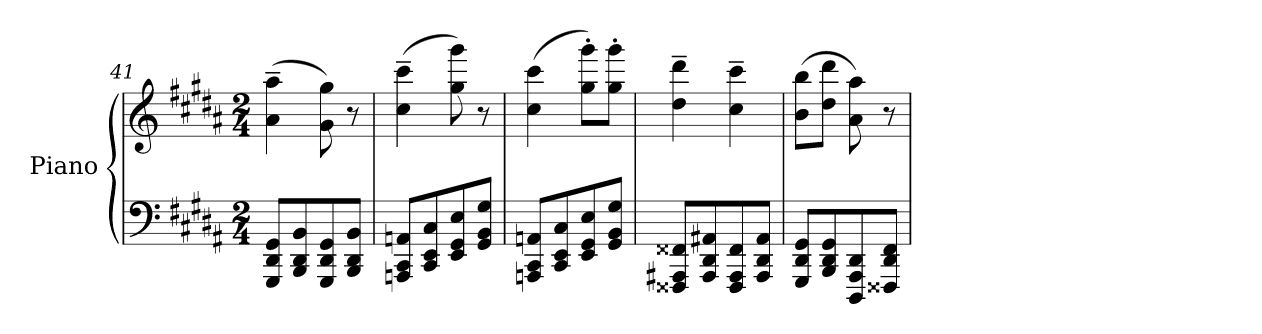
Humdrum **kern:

**kern	**kern
*part1	*part1
*staff2	*staff1
*I"Piano	*
*I'Pno.	*
*clefF4	*clefG2
*k[f#c#g#d#a#]	*k[f#c#g#d#a#]
*M2/4	*M2/4
=41	=41
8GGG#/ 8DD#/ 8GG#/L	(>4a#\~ 4aa#\~
8BBB/ 8DD#/ 8BB/	.
8GGG#/ 8DD#/ 8GG#/	8g#\ 8gg#\)
8BBB/ 8DD#/ 8BB/J	8r
=42	=42
8AAAn/ 8CC#/ 8AAn/L	(>4cc#\~ 4ccc#\~
8CC#/ 8EE/ 8C#/	.
8EE/ 8GG#/ 8E/	8gg#\ 8ggg#\)
8GG#/ 8BB/ 8G#/J	8r
=43	=43
8AAAn/ 8CC#/ 8AAn/L	(>4cc#\ 4ccc#\
8CC#/ 8EE/ 8C#/	.
8EE/ 8GG#/ 8E/	8gg#\' 8ggg#\'L)
8GG#/ 8BB/ 8G#/J	8gg#\' 8ggg#\'J
=44	=44
8FFF##X/ 8AAA#X/ 8FF##X/L	4dd#\~ 4ddd#\~
8AAA#/ 8DD#/ 8AA#X/	.
8FFF##/ 8AAA#/ 8FF##/	4cc#\~ 4ccc#\~
8AAA#/ 8DD#/ 8AA#/J	.
!!LO:LB:g=z
=45	=45
8GGG#/ 8DD#/ 8GG#/L	(>8b\ 8bb\L
8BBB/ 8DD#/ 8GG#/	8dd#\ 8ddd#\J
8DDD#/ 8AAA#/ 8DD#/	8a#\ 8aa#\)
8FFF##X/ 8DD#/ 8FF#/J	8r
=	=
*-	*-
